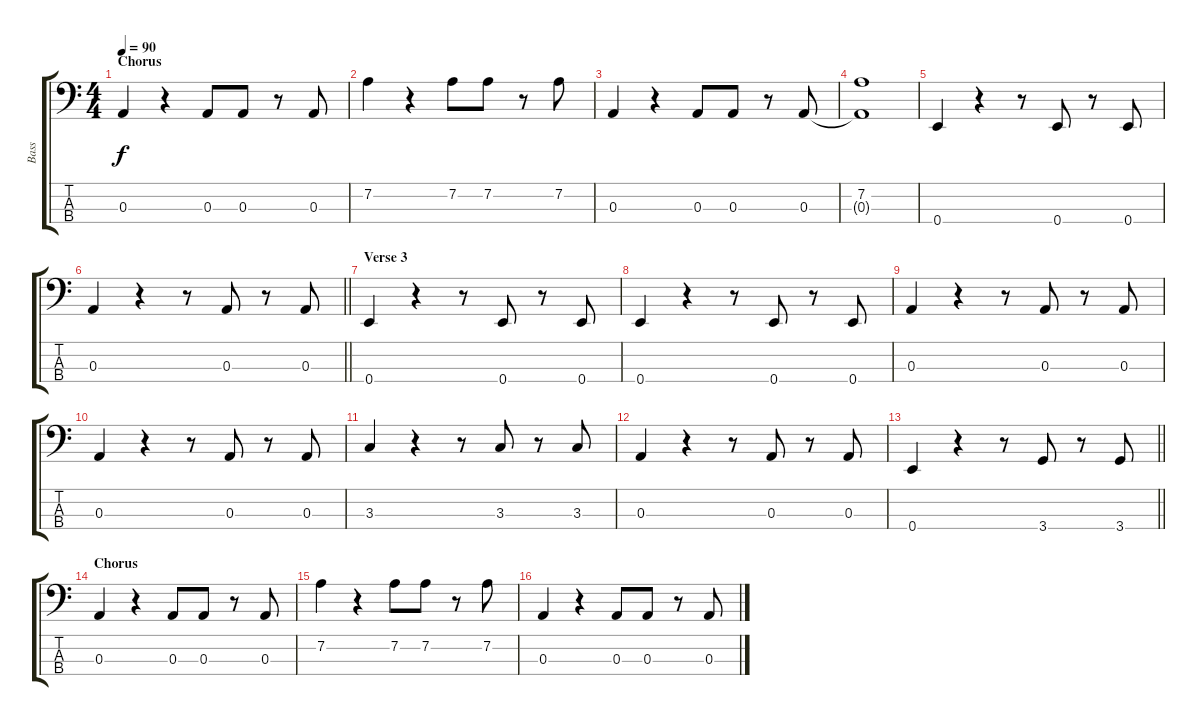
\track ("Bass" "Bass") {instrument electricbassfinger}
\staff {score tabs}
\tuning (G2 D2 A1 E1) {hide}
\ts (4 4)
\section ("" "Chorus")
\tempo 90
\clef f4
\ks c
0.3.4{dy f} r.4 0.3.8 0.3.8 r.8 0.3.8 |
7.2.4 r.4 7.2.8 7.2.8 r.8 7.2.8 |
0.3.4 r.4 0.3.8 0.3.8 r.8 0.3.8 |
(7.2 0.3{t}).1 |
0.4.4 r.4 r.8 0.4.8 r.8 0.4.8 |
\barLineRight lightlight
0.3.4 r.4 r.8 0.3.8 r.8 0.3.8 |
\section ("" "Verse 3")
0.4.4 r.4 r.8 0.4.8 r.8 0.4.8 |
0.4.4 r.4 r.8 0.4.8 r.8 0.4.8 |
0.3.4 r.4 r.8 0.3.8 r.8 0.3.8 |
0.3.4 r.4 r.8 0.3.8 r.8 0.3.8 |
3.3.4 r.4 r.8 3.3.8 r.8 3.3.8 |
0.3.4 r.4 r.8 0.3.8 r.8 0.3.8 |
\barLineRight lightlight
0.4.4 r.4 r.8 3.4.8 r.8 3.4.8 |
\section ("" "Chorus")
0.3.4 r.4 0.3.8 0.3.8 r.8 0.3.8 |
7.2.4 r.4 7.2.8 7.2.8 r.8 7.2.8 |
0.3.4 r.4 0.3.8 0.3.8 r.8 0.3.8
